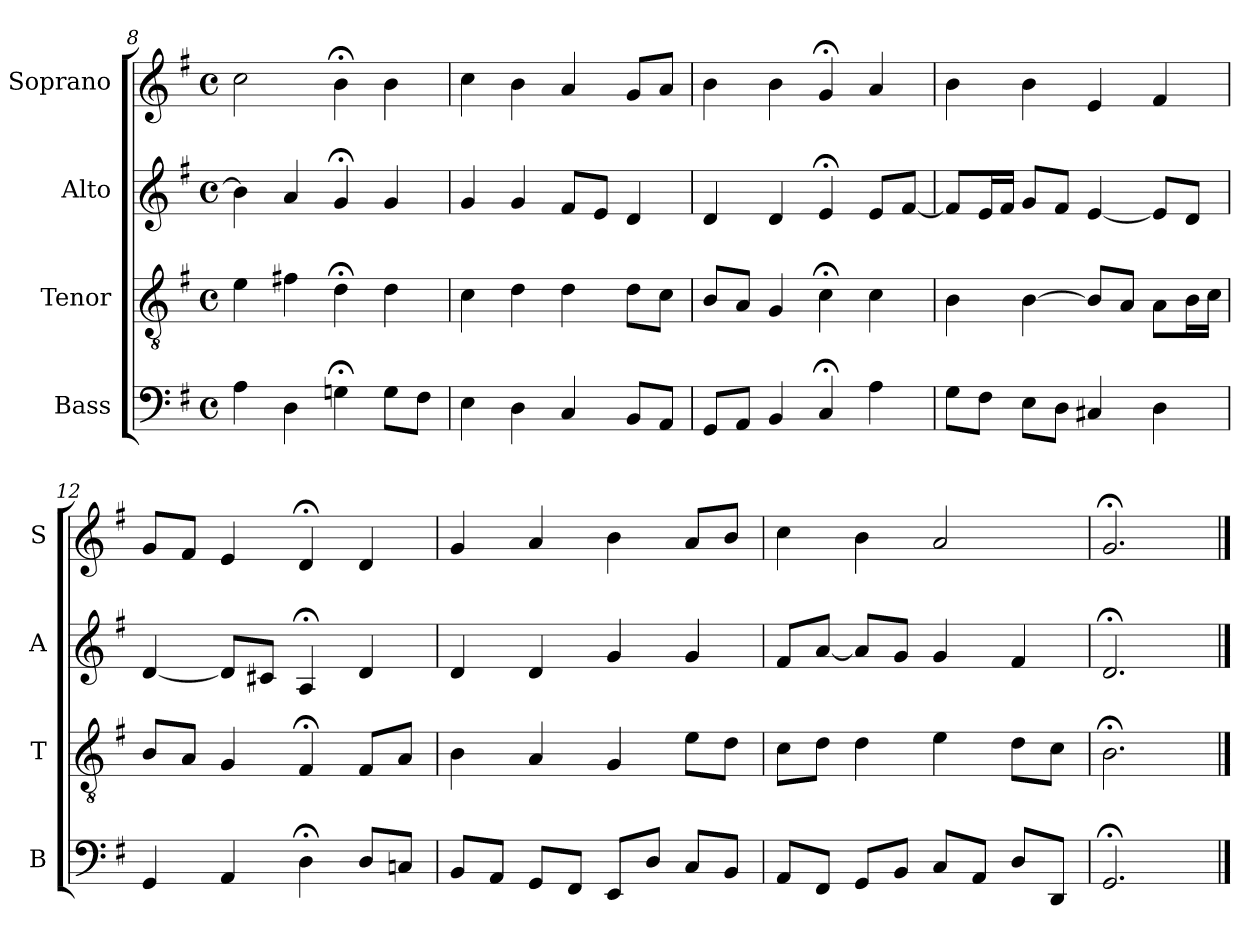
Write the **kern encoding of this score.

**kern	**kern	**kern	**kern
*part4	*part3	*part2	*part1
*staff4	*staff3	*staff2	*staff1
*I"Bass	*I"Tenor	*I"Alto	*I"Soprano
*I'B	*I'T	*I'A	*I'S
*clefF4	*clefGv2	*clefG2	*clefG2
*k[f#]	*k[f#]	*k[f#]	*k[f#]
*G:	*G:	*G:	*G:
*M4/4	*M4/4	*M4/4	*M4/4
*met(c)	*met(c)	*met(c)	*met(c)
=8	=8	=8	=8
4A	4e	4b]	2cc
4D	4f#X	4a	.
4Gn;<	4d;<	4g;<	4b;<
8GL	4d	4g	4b
8F#J	.	.	.
=9	=9	=9	=9
4E	4c	4g	4cc
4D	4d	4g	4b
4C	4d	8f#L	4a
.	.	8eJ	.
8BBL	8dL	4d	8gL
8AAJ	8cJ	.	8aJ
=10	=10	=10	=10
8GGL	8BL	4d	4b
8AAJ	8AJ	.	.
4BB	4G	4d	4b
4C;<	4c;<	4e;<	4g;<
4A	4c	8eL	4a
.	.	[8f#J	.
=11	=11	=11	=11
8GL	4B	8f#L]	4b
8F#J	.	16eL	.
.	.	16f#JJ	.
8EL	[4B	8gL	4b
8DJ	.	8f#J	.
4C#X	8BL]	[4e	4e
.	8AJ	.	.
4D	8AL	8eL]	4f#
.	16BL	8dJ	.
.	16cJJ	.	.
=12	=12	=12	=12
4GG	8BL	[4d	8gL
.	8AJ	.	8f#J
4AA	4G	8dL]	4e
.	.	8c#XJ	.
4D;<	4F#;<	4A;<	4d;<
8DL	8F#L	4d	4d
8CnJ	8AJ	.	.
=13	=13	=13	=13
8BBL	4B	4d	4g
8AAJ	.	.	.
8GGL	4A	4d	4a
8FF#J	.	.	.
8EEL	4G	4g	4b
8DJ	.	.	.
8CL	8eL	4g	8aL
8BBJ	8dJ	.	8bJ
=14	=14	=14	=14
8AAL	8cL	8f#L	4cc
8FF#J	8dJ	[8aJ	.
8GGL	4d	8aL]	4b
8BBJ	.	8gJ	.
8CL	4e	4g	2a
8AAJ	.	.	.
8DL	8dL	4f#	.
8DDJ	8cJ	.	.
=15	=15	=15	=15
2.GG;<	2.B;<	2.d;<	2.g;<
==	==	==	==
*-	*-	*-	*-
